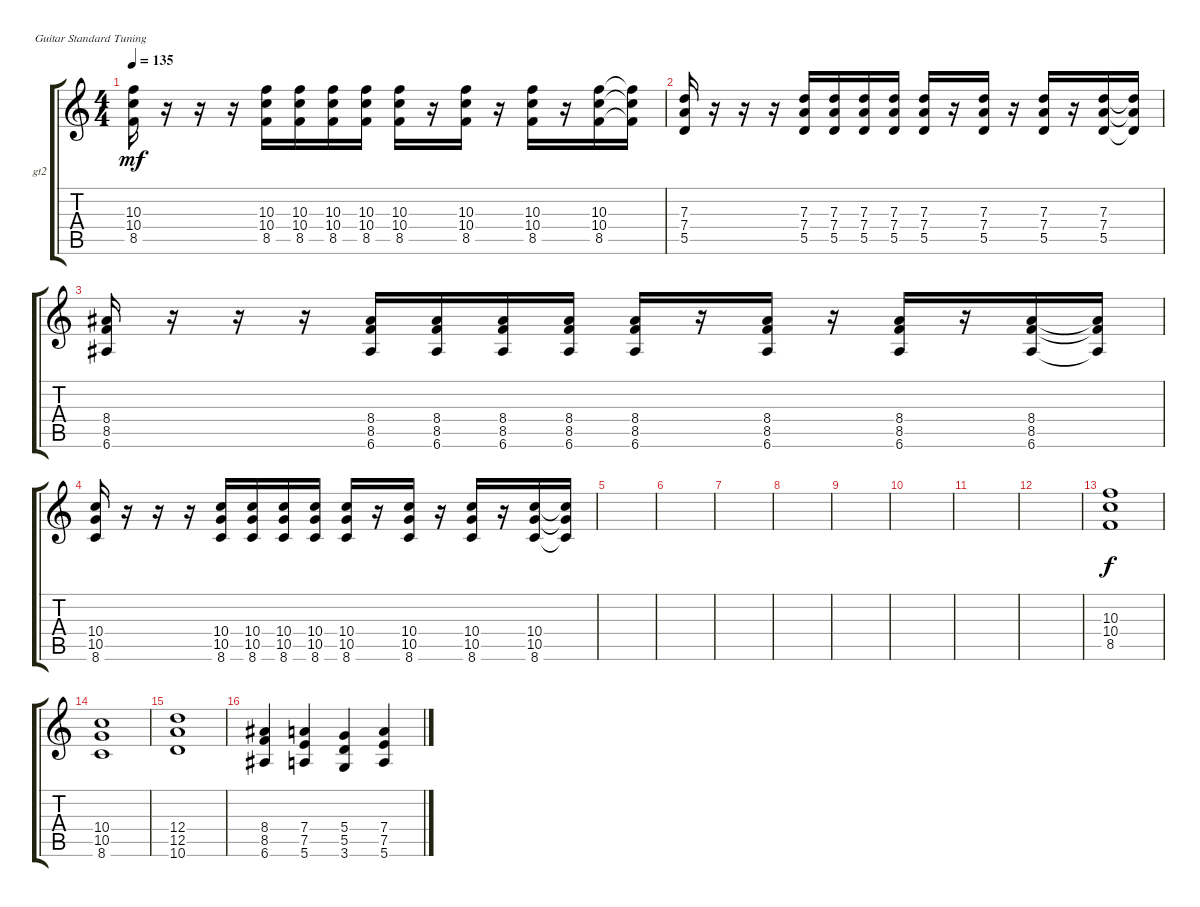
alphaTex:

\defaultSystemsLayout 4
\bracketExtendMode groupsimilarinstruments
\firstSystemTrackNameOrientation horizontal
\otherSystemsTrackNameOrientation horizontal
\track ("Distortion-2" "gt2") {instrument distortionguitar}
\staff {score tabs}
\tuning (E4 B3 G3 D3 A2 E2)
\ts (4 4)
\tempo 135
\clef g2
\ks c
(10.3 10.4 8.5).16{dy mf} r.16 r.16 r.16 (10.3 8.5 10.4).16 (8.5 10.4 10.3).16 (8.5 10.4 10.3).16 (8.5 10.4 10.3).16 (10.3 10.4 8.5).16 r.16 (10.3 10.4 8.5).16 r.16 (10.3 10.4 8.5).16 r.16 (10.3 10.4 8.5).16 (8.5{t} 10.4{t} 10.3{t}).16 |
(7.3 7.4 5.5).16 r.16 r.16 r.16 (7.3 5.5 7.4).16 (5.5 7.4 7.3).16 (5.5 7.3 7.4).16 (5.5 7.4 7.3).16 (7.3 7.4 5.5).16 r.16 (7.3 7.4 5.5).16 r.16 (7.3 7.4 5.5).16 r.16 (7.3 7.4 5.5).16 (7.3{t} 7.4{t} 5.5{t}).16 |
(8.4 8.5 6.6).16 r.16 r.16 r.16 (8.5 8.4 6.6).16 (8.5 6.6 8.4).16 (8.5 8.4 6.6).16 (8.5 6.6 8.4).16 (8.4 8.5 6.6).16 r.16 (8.4 8.5 6.6).16 r.16 (8.4 8.5 6.6).16 r.16 (8.5 6.6 8.4).16 (8.4{t} 8.5{t} 6.6{t}).16 |
(10.4 10.5 8.6).16 r.16 r.16 r.16 (10.5 10.4 8.6).16 (10.5 8.6 10.4).16 (10.5 8.6 10.4).16 (10.5 8.6 10.4).16 (10.4 10.5 8.6).16 r.16 (10.4 10.5 8.6).16 r.16 (10.4 10.5 8.6).16 r.16 (10.4 10.5 8.6).16 (10.5{t} 8.6{t} 10.4{t}).16 |
|
|
|
|
|
|
|
|
(10.3 10.4 8.5).1{dy f} |
(10.4 10.5 8.6).1 |
(12.4 12.5 10.6).1 |
(8.4 8.5 6.6).4 (7.4 7.5 5.6).4 (5.4 5.5 3.6).4 (7.4 7.5 5.6).4
